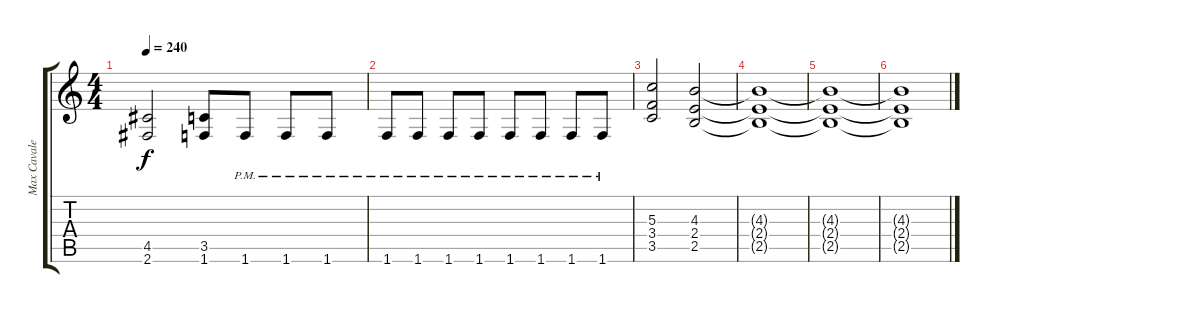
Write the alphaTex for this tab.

\track ("Max Cavalera" "Max Cavale") {instrument distortionguitar}
\staff {score tabs}
\tuning (E4 B3 G3 D3 A2 E2) {hide}
\ts (4 4)
\tempo 240
\clef g2
\ks c
(4.5 2.6).2{dy f} (3.5 1.6).8 1.6{pm}.8 1.6{pm}.8 1.6{pm}.8 |
1.6{pm}.8 1.6{pm}.8 1.6{pm}.8 1.6{pm}.8 1.6{pm}.8 1.6{pm}.8 1.6{pm}.8 1.6{pm}.8 |
(5.3 3.4 3.5).2 (4.3 2.4 2.5).2 |
(4.3{t} 2.4{t} 2.5{t}).1 |
(4.3{t} 2.4{t} 2.5{t}).1{volume 0} |
(4.3{t} 2.4{t} 2.5{t}).1
